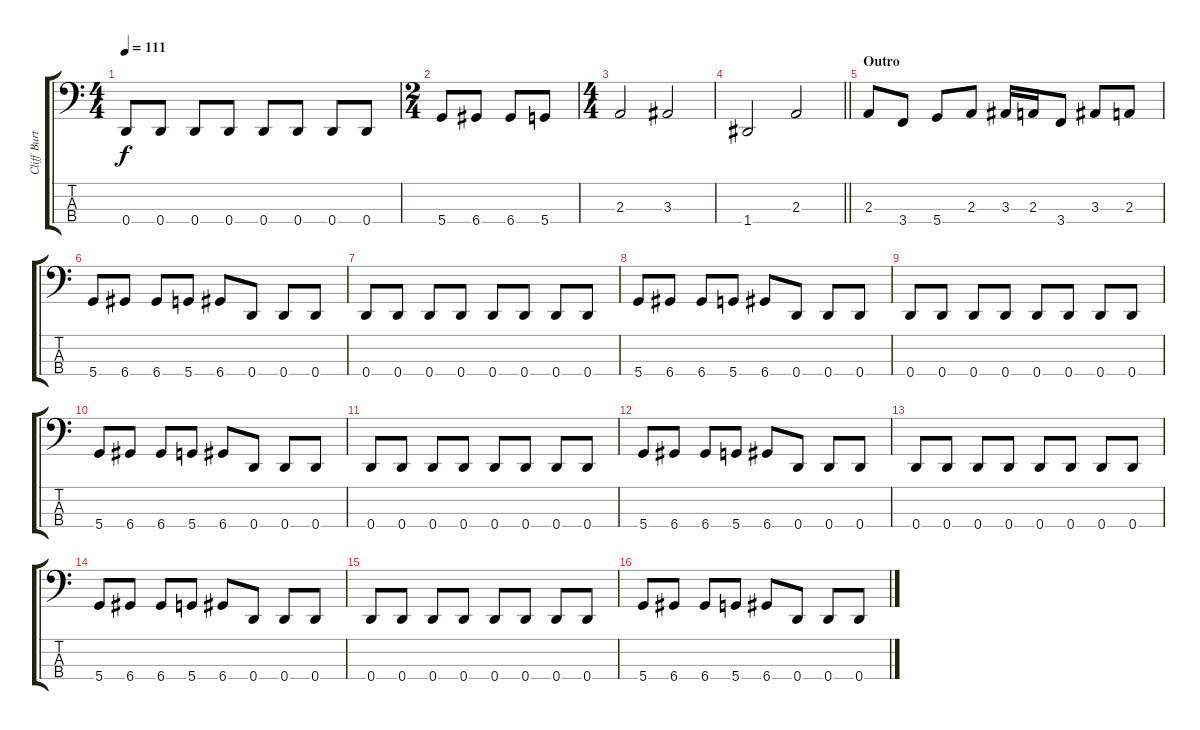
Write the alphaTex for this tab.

\track ("Cliff Burton (Bass)" "Cliff Burt") {instrument electricbassfinger}
\staff {score tabs}
\tuning (F2 C2 G1 D1) {hide}
\ts (4 4)
\tempo 111
\clef f4
\ks c
0.4.8{dy f} 0.4.8 0.4.8 0.4.8 0.4.8 0.4.8 0.4.8 0.4.8 |
\ts (2 4)
5.4.8 6.4.8 6.4.8 5.4.8 |
\ts (4 4)
2.3.2 3.3.2 |
\barLineRight lightlight
1.4.2 2.3.2 |
\section ("" "Outro")
2.3.8 3.4.8 5.4.8 2.3.8 3.3.16 2.3.16 3.4.8 3.3.8 2.3.8 |
5.4.8 6.4.8 6.4.8 5.4.8 6.4.8 0.4.8 0.4.8 0.4.8 |
0.4.8 0.4.8 0.4.8 0.4.8 0.4.8 0.4.8 0.4.8 0.4.8 |
5.4.8 6.4.8 6.4.8 5.4.8 6.4.8 0.4.8 0.4.8 0.4.8 |
0.4.8 0.4.8 0.4.8 0.4.8 0.4.8 0.4.8 0.4.8 0.4.8 |
5.4.8 6.4.8 6.4.8 5.4.8 6.4.8 0.4.8 0.4.8 0.4.8 |
0.4.8 0.4.8 0.4.8 0.4.8 0.4.8 0.4.8 0.4.8 0.4.8 |
5.4.8 6.4.8 6.4.8 5.4.8 6.4.8 0.4.8 0.4.8 0.4.8 |
0.4.8 0.4.8 0.4.8 0.4.8 0.4.8 0.4.8 0.4.8 0.4.8 |
5.4.8 6.4.8 6.4.8 5.4.8 6.4.8 0.4.8 0.4.8 0.4.8 |
0.4.8 0.4.8 0.4.8 0.4.8 0.4.8 0.4.8 0.4.8 0.4.8 |
5.4.8 6.4.8 6.4.8 5.4.8 6.4.8 0.4.8 0.4.8 0.4.8
